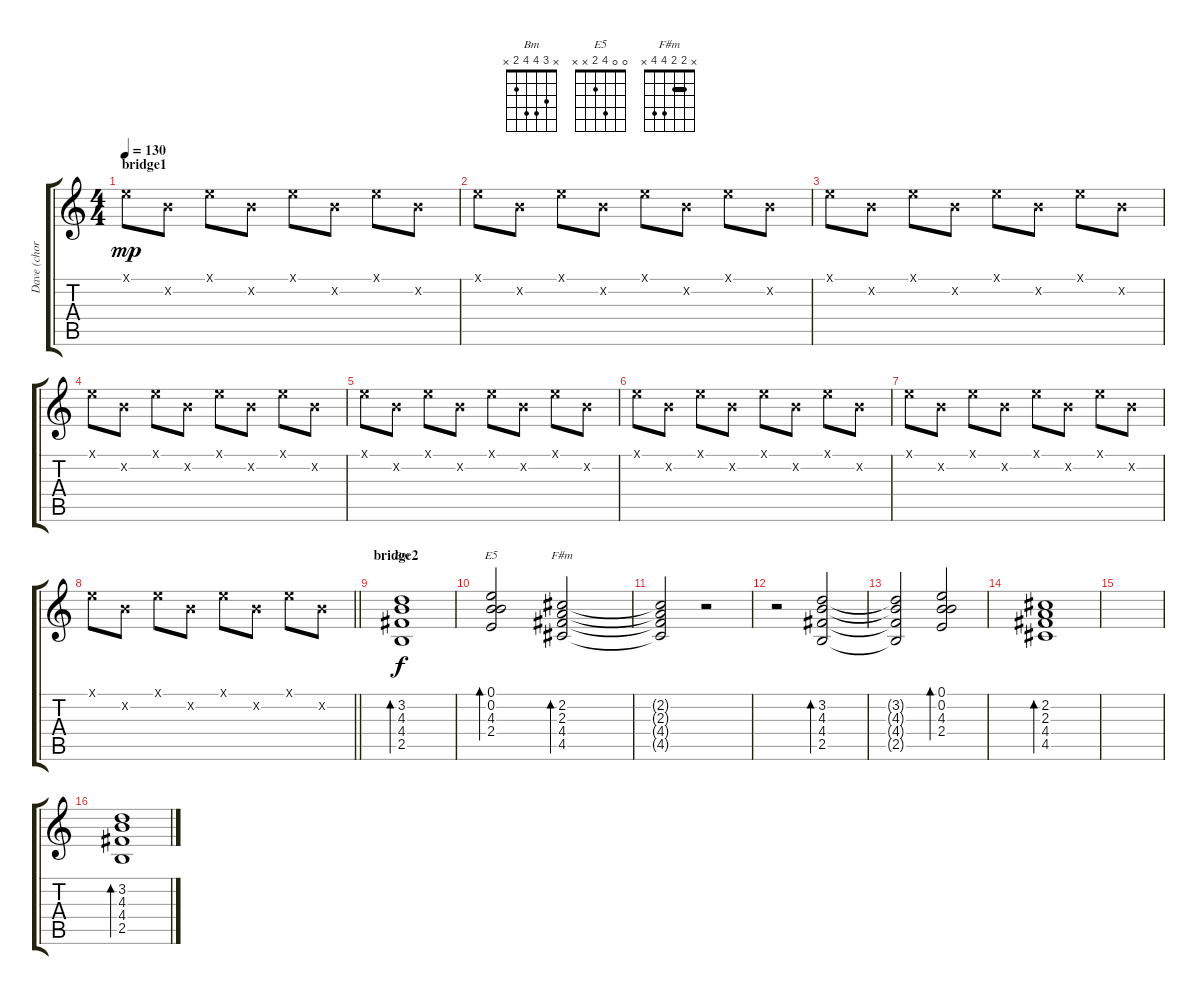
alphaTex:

\track ("Dave (chorus)" "Dave (chor") {instrument electricguitarjazz}
\staff {score tabs}
\tuning (E4 B3 G3 D3 A2 E2) {hide}
\chord ("Bm" x 3 4 4 2 x)
\chord ("E5" 0 0 4 2 x x)
\chord ("F#m" x 2 2 4 4 x) {barre 2}
\ts (4 4)
\section ("" "bridge1")
\tempo 130
\clef g2
\ks c
0.1{x}.8{dy mp} 0.2{x}.8 0.1{x}.8 0.2{x}.8 0.1{x}.8 0.2{x}.8 0.1{x}.8 0.2{x}.8 |
0.1{x}.8 0.2{x}.8 0.1{x}.8 0.2{x}.8 0.1{x}.8 0.2{x}.8 0.1{x}.8 0.2{x}.8 |
0.1{x}.8 0.2{x}.8 0.1{x}.8 0.2{x}.8 0.1{x}.8 0.2{x}.8 0.1{x}.8 0.2{x}.8 |
0.1{x}.8 0.2{x}.8 0.1{x}.8 0.2{x}.8 0.1{x}.8 0.2{x}.8 0.1{x}.8 0.2{x}.8 |
0.1{x}.8 0.2{x}.8 0.1{x}.8 0.2{x}.8 0.1{x}.8 0.2{x}.8 0.1{x}.8 0.2{x}.8 |
0.1{x}.8 0.2{x}.8 0.1{x}.8 0.2{x}.8 0.1{x}.8 0.2{x}.8 0.1{x}.8 0.2{x}.8 |
0.1{x}.8 0.2{x}.8 0.1{x}.8 0.2{x}.8 0.1{x}.8 0.2{x}.8 0.1{x}.8 0.2{x}.8 |
\barLineRight lightlight
0.1{x}.8 0.2{x}.8 0.1{x}.8 0.2{x}.8 0.1{x}.8 0.2{x}.8 0.1{x}.8 0.2{x}.8 |
\section ("" "bridge2")
(3.2 4.3 4.4 2.5).1{bd 120 ch "Bm" dy f} |
(0.1 0.2 4.3 2.4).2{bd 120 ch "E5"} (2.2 2.3 4.4 4.5).2{bd 120 ch "F#m"} |
(2.2{t} 2.3{t} 4.4{t} 4.5{t}).2 r.2 |
r.2 (3.2 4.3 4.4 2.5).2{bd 120} |
(3.2{t} 4.3{t} 4.4{t} 2.5{t}).2 (0.1 0.2 4.3 2.4).2{bd 120} |
(2.2 2.3 4.4 4.5).1{bd 120} |
|
(3.2 4.3 4.4 2.5).1{bd 120}
